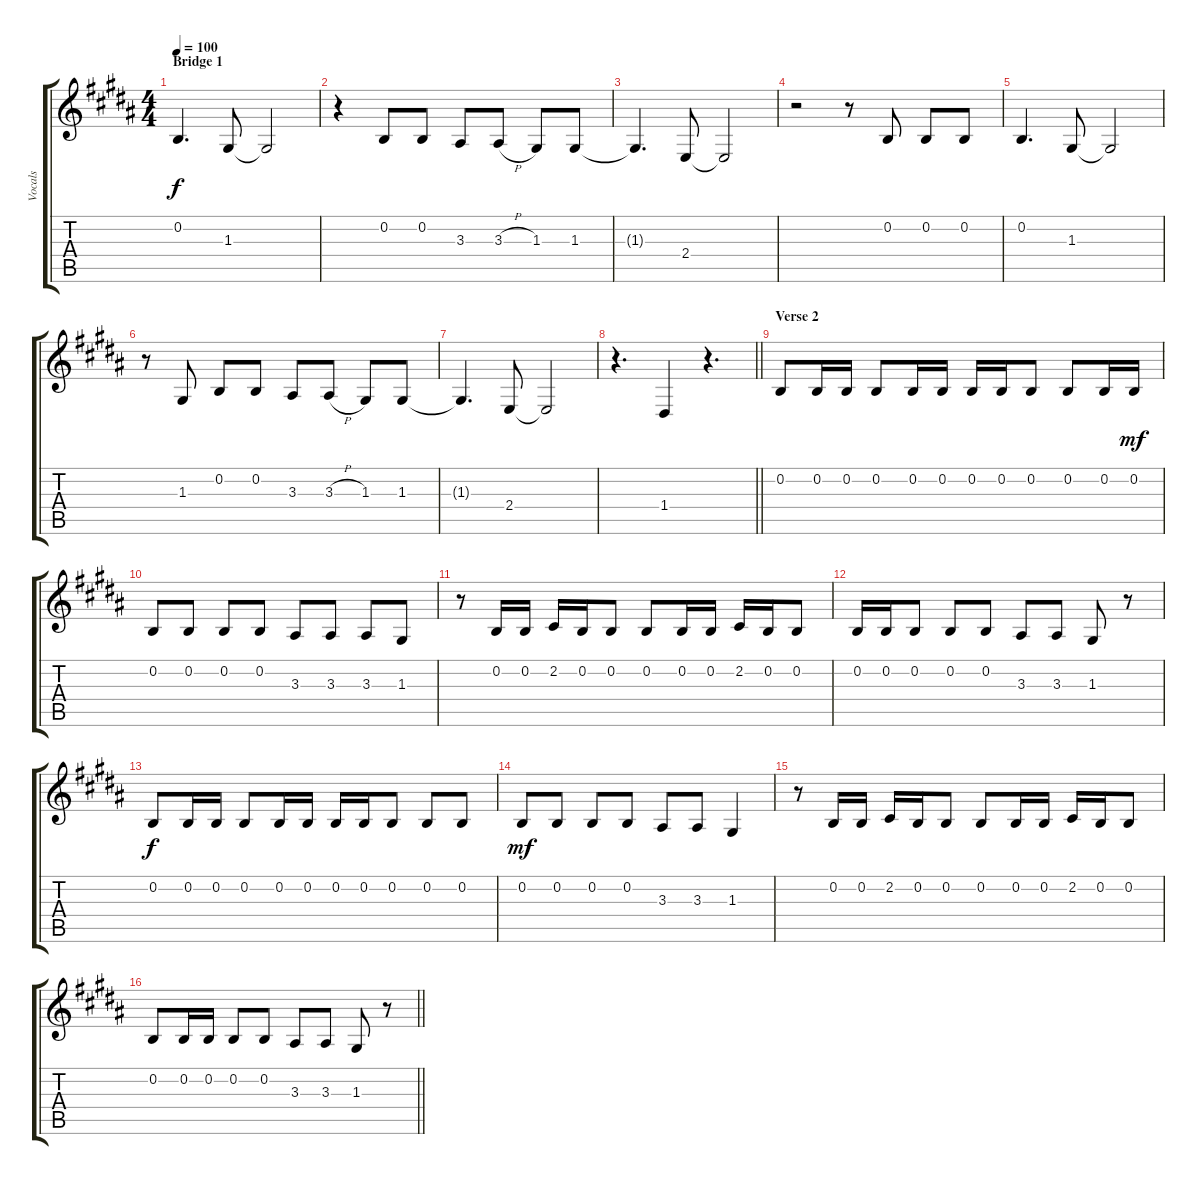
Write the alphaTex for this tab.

\track ("Vocals" "Vocals") {instrument flute}
\staff {score tabs}
\tuning (E4 B3 G3 D3 A2 E2) {hide}
\ts (4 4)
\section ("" "Bridge 1")
\tempo 100
\clef g2
\ks b
0.2.4{d dy f} 1.3.8 1.3{t}.2 |
r.4 0.2.8 0.2.8 3.3.8 3.3{h}.8 1.3.8 1.3.8 |
1.3{t}.4{d} 2.4.8 2.4{t}.2 |
r.2 r.8 0.2.8 0.2.8 0.2.8 |
0.2.4{d} 1.3.8 1.3{t}.2 |
r.8 1.3.8 0.2.8 0.2.8 3.3.8 3.3{h}.8 1.3.8 1.3.8 |
1.3{t}.4{d} 2.4.8 2.4{t}.2 |
\barLineRight lightlight
r.4{d} 1.4.4 r.4{d} |
\section ("" "Verse 2")
0.2.8 0.2.16 0.2.16 0.2.8 0.2.16 0.2.16 0.2.16 0.2.16 0.2.8 0.2.8 0.2.16 0.2.16{dy mf} |
0.2.8 0.2.8 0.2.8 0.2.8 3.3.8 3.3.8 3.3.8 1.3.8 |
r.8 0.2.16 0.2.16 2.2.16 0.2.16 0.2.8 0.2.8 0.2.16 0.2.16 2.2.16 0.2.16 0.2.8 |
0.2.16 0.2.16 0.2.8 0.2.8 0.2.8 3.3.8 3.3.8 1.3.8 r.8 |
0.2.8{dy f} 0.2.16 0.2.16 0.2.8 0.2.16 0.2.16 0.2.16 0.2.16 0.2.8 0.2.8 0.2.8 |
0.2.8{dy mf} 0.2.8 0.2.8 0.2.8 3.3.8 3.3.8 1.3.4 |
r.8 0.2.16 0.2.16 2.2.16 0.2.16 0.2.8 0.2.8 0.2.16 0.2.16 2.2.16 0.2.16 0.2.8 |
\barLineRight lightlight
0.2.8 0.2.16 0.2.16 0.2.8 0.2.8 3.3.8 3.3.8 1.3.8 r.8
